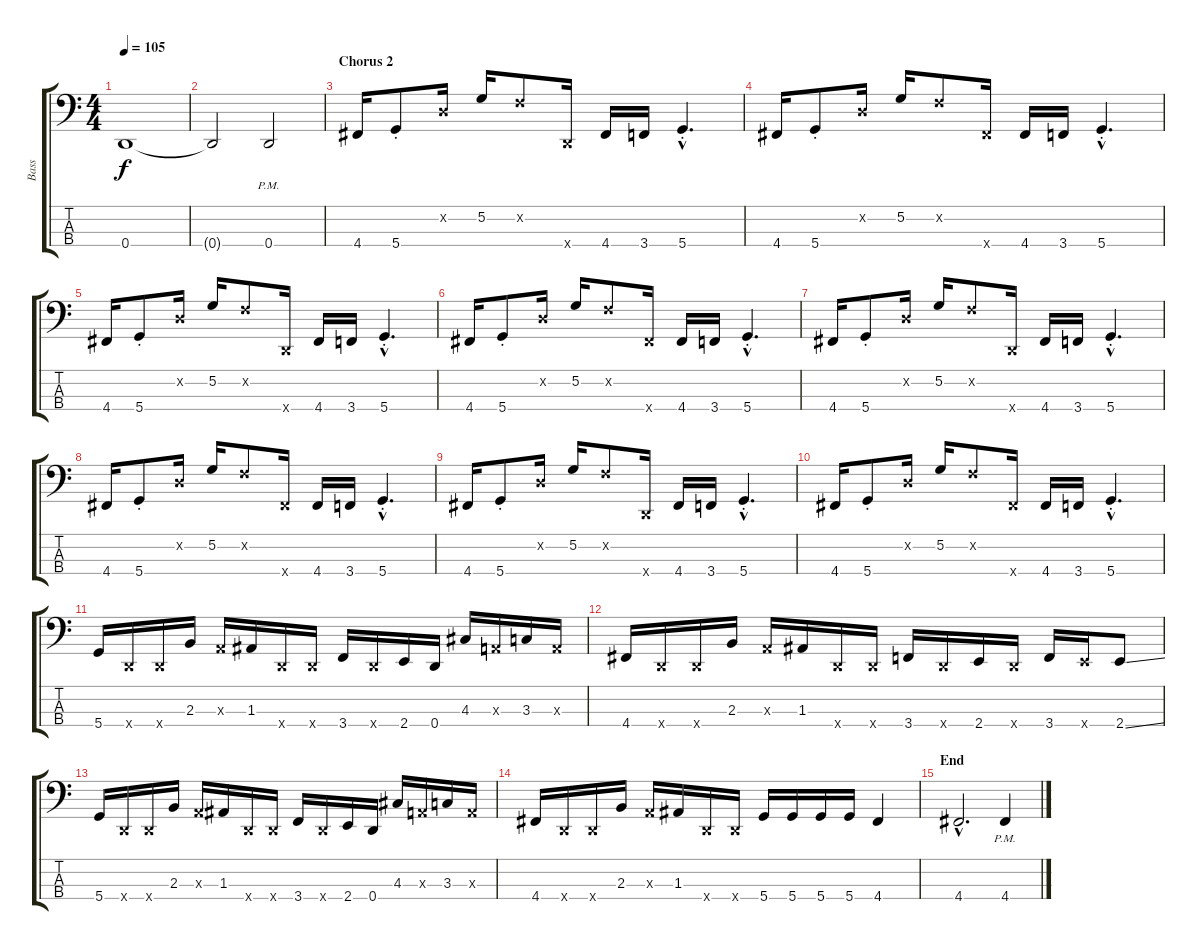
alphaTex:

\track ("Bass" "Bass") {instrument slapbass2}
\staff {score tabs}
\tuning (G2 D2 A1 D1) {hide}
\ts (4 4)
\tempo 105
\clef f4
\ks c
0.4.1{dy f} |
0.4{t}.2 0.4{pm}.2 |
\section ("" "Chorus 2")
4.4.16 5.4{st}.8 0.2{x}.16 5.2.16 3.2{x}.8 0.4{x}.16 4.4.16 3.4.16 5.4{hac st}.4{d} |
4.4.16 5.4{st}.8 0.2{x}.16 5.2.16 3.2{x}.8 4.4{x}.16 4.4.16 3.4.16 5.4{hac st}.4{d} |
4.4.16 5.4{st}.8 0.2{x}.16 5.2.16 3.2{x}.8 0.4{x}.16 4.4.16 3.4.16 5.4{hac st}.4{d} |
4.4.16 5.4{st}.8 0.2{x}.16 5.2.16 3.2{x}.8 4.4{x}.16 4.4.16 3.4.16 5.4{hac st}.4{d} |
4.4.16 5.4{st}.8 0.2{x}.16 5.2.16 3.2{x}.8 0.4{x}.16 4.4.16 3.4.16 5.4{hac st}.4{d} |
4.4.16 5.4{st}.8 0.2{x}.16 5.2.16 3.2{x}.8 4.4{x}.16 4.4.16 3.4.16 5.4{hac st}.4{d} |
4.4.16 5.4{st}.8 0.2{x}.16 5.2.16 3.2{x}.8 0.4{x}.16 4.4.16 3.4.16 5.4{hac st}.4{d} |
4.4.16 5.4{st}.8 0.2{x}.16 5.2.16 3.2{x}.8 4.4{x}.16 4.4.16 3.4.16 5.4{hac st}.4{d} |
5.4.16 0.4{x}.16 0.4{x}.16 2.3.16 0.3{x}.16 1.3.16 0.4{x}.16 0.4{x}.16 3.4.16 0.4{x}.16 2.4.16 0.4.16 4.3.16 0.3{x}.16 3.3.16 0.3{x}.16 |
4.4.16 0.4{x}.16 0.4{x}.16 2.3.16 0.3{x}.16 1.3.16 0.4{x}.16 0.4{x}.16 3.4.16 0.4{x}.16 2.4.16 0.4{x}.16 3.4.16 2.4{x}.16 2.4{ss}.8 |
5.4.16 0.4{x}.16 0.4{x}.16 2.3.16 0.3{x}.16 1.3.16 0.4{x}.16 0.4{x}.16 3.4.16 0.4{x}.16 2.4.16 0.4.16 4.3.16 0.3{x}.16 3.3.16 0.3{x}.16 |
4.4.16 0.4{x}.16 0.4{x}.16 2.3.16 0.3{x}.16 1.3.16 0.4{x}.16 0.4{x}.16 5.4.16 5.4.16 5.4.16 5.4.16 4.4.4 |
\section ("" "End")
4.4{hac}.2{d} 4.4{pm}.4
